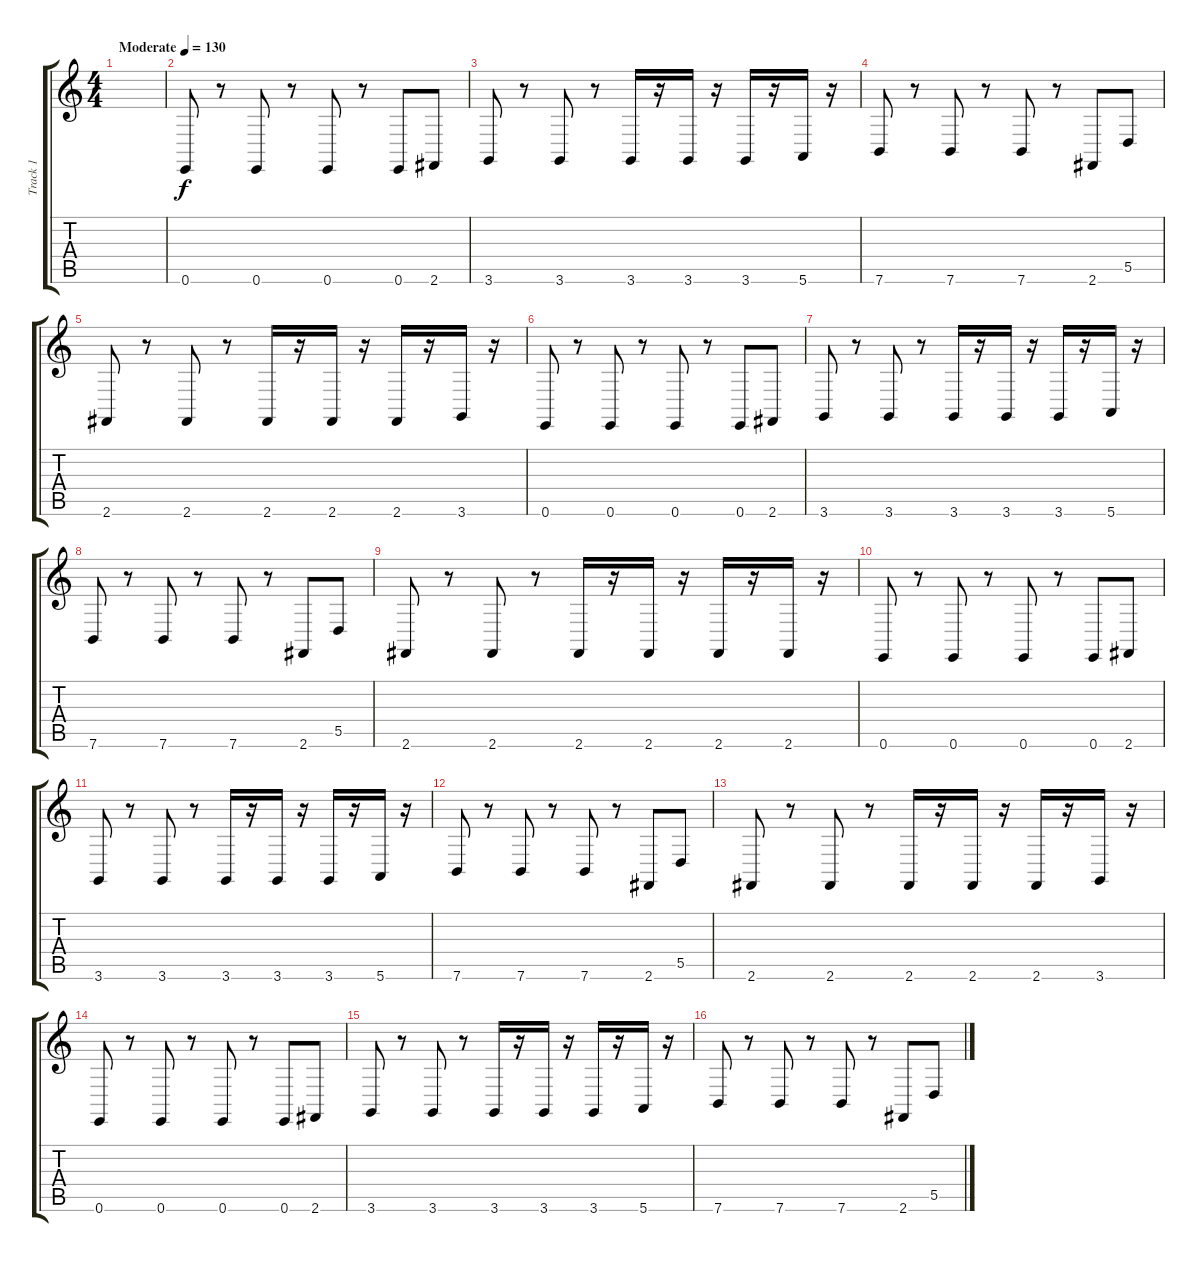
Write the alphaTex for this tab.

\track ("Track 1" "Track 1") {instrument lead2sawtooth}
\staff {score tabs}
\tuning (E4 B3 G3 D3 A2 E2) {hide}
\ts (4 4)
\tempo (130 "Moderate")
\clef g2
\ks c
|
0.6.8 r.8 0.6.8 r.8 0.6.8 r.8 0.6.8 2.6.8 |
3.6.8 r.8 3.6.8 r.8 3.6.16 r.16 3.6.16 r.16 3.6.16 r.16 5.6.16 r.16 |
7.6.8 r.8 7.6.8 r.8 7.6.8 r.8 2.6.8 5.5.8 |
2.6.8 r.8 2.6.8 r.8 2.6.16 r.16 2.6.16 r.16 2.6.16 r.16 3.6.16 r.16 |
0.6.8 r.8 0.6.8 r.8 0.6.8 r.8 0.6.8 2.6.8 |
3.6.8 r.8 3.6.8 r.8 3.6.16 r.16 3.6.16 r.16 3.6.16 r.16 5.6.16 r.16 |
7.6.8 r.8 7.6.8 r.8 7.6.8 r.8 2.6.8 5.5.8 |
2.6.8 r.8 2.6.8 r.8 2.6.16 r.16 2.6.16 r.16 2.6.16 r.16 2.6.16 r.16 |
0.6.8 r.8 0.6.8 r.8 0.6.8 r.8 0.6.8 2.6.8 |
3.6.8 r.8 3.6.8 r.8 3.6.16 r.16 3.6.16 r.16 3.6.16 r.16 5.6.16 r.16 |
7.6.8 r.8 7.6.8 r.8 7.6.8 r.8 2.6.8 5.5.8 |
2.6.8 r.8 2.6.8 r.8 2.6.16 r.16 2.6.16 r.16 2.6.16 r.16 3.6.16 r.16 |
0.6.8 r.8 0.6.8 r.8 0.6.8 r.8 0.6.8 2.6.8 |
3.6.8 r.8 3.6.8 r.8 3.6.16 r.16 3.6.16 r.16 3.6.16 r.16 5.6.16 r.16 |
7.6.8 r.8 7.6.8 r.8 7.6.8 r.8 2.6.8 5.5.8
